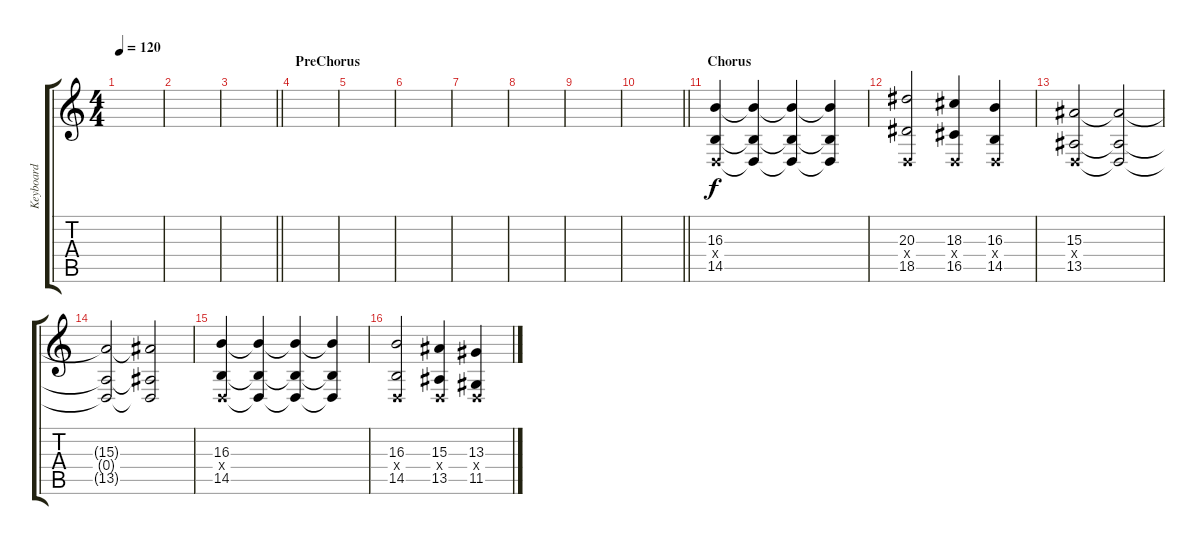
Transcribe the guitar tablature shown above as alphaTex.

\track ("Keyboard" "Keyboard") {instrument harpsichord}
\staff {score tabs}
\tuning (E4 B3 G3 D3 A2 E2) {hide}
\ts (4 4)
\tempo 120
\clef g2
\ks c
|
|
\barLineRight lightlight
|
\section ("" "PreChorus")
|
|
|
|
|
|
\barLineRight lightlight
|
\section ("" "Chorus")
(16.3 0.4{x} 14.5).4 (16.3{t} 0.4{t} 14.5{t}).4 (16.3{t} 0.4{t} 14.5{t}).4 (16.3{t} 0.4{t} 14.5{t}).4 |
(20.3 0.4{x} 18.5).2 (18.3 0.4{x} 16.5).4 (16.3 0.4{x} 14.5).4 |
(15.3 0.4{x} 13.5).2 (15.3{t} 0.4{t} 13.5{t}).2 |
(15.3{t} 0.4{t} 13.5{t}).2 (15.3{t} 0.4{t} 13.5{t}).2 |
(16.3 0.4{x} 14.5).4 (16.3{t} 0.4{t} 14.5{t}).4 (16.3{t} 0.4{t} 14.5{t}).4 (16.3{t} 0.4{t} 14.5{t}).4 |
(16.3 0.4{x} 14.5).2 (15.3 0.4{x} 13.5).4 (13.3 0.4{x} 11.5).4
